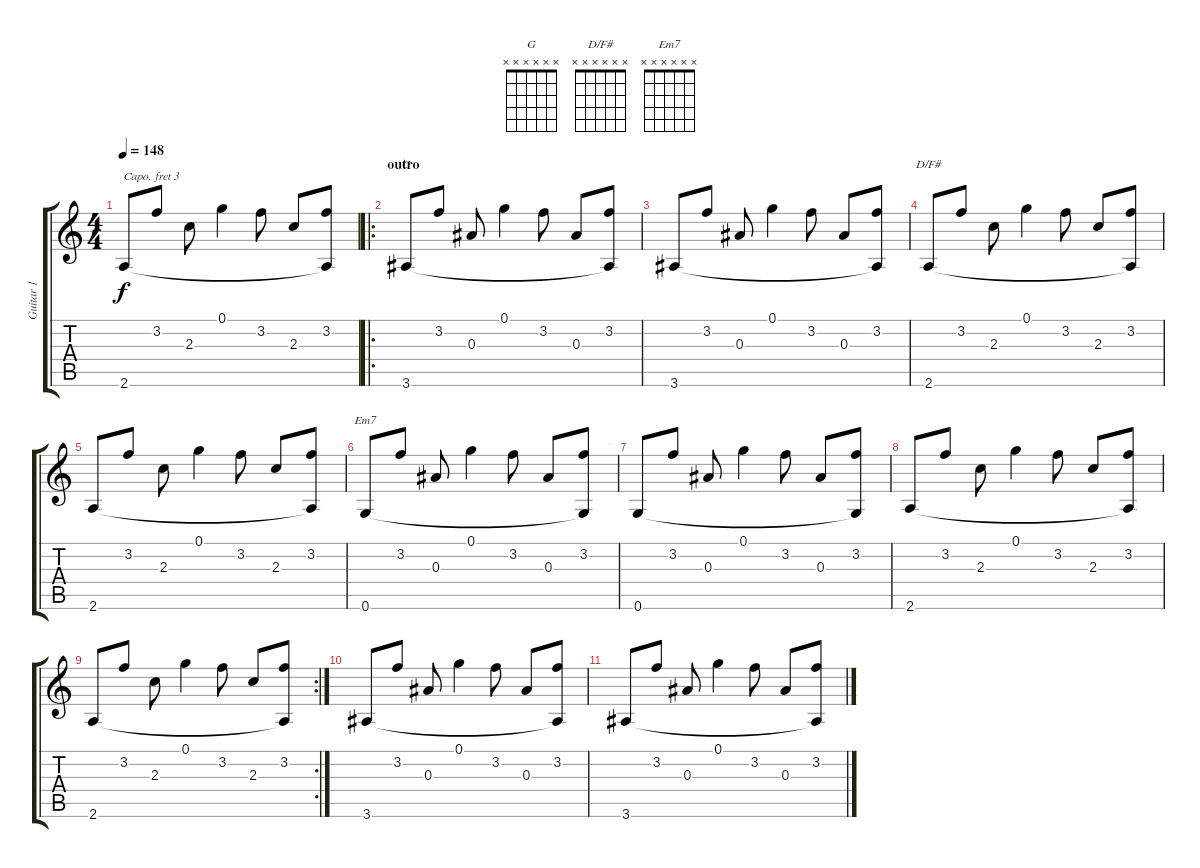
\track ("Guitar 1" "Guitar 1") {instrument acousticguitarsteel}
\staff {score tabs}
\capo 3
\tuning (E4 B3 G3 D3 A2 E2) {hide}
\chord ("G" x x x x x x) {firstfret 0}
\chord ("D/F#" x x x x x x) {firstfret 0}
\chord ("Em7" x x x x x x) {firstfret 0}
\ts (4 4)
\tempo 148
\clef g2
\ks c
2.6.8{dy f} 3.2.8 2.3.8 0.1.4 3.2.8 2.3.8 (3.2 2.6{t}).8 |
\ro
\section ("" "outro")
3.6.8{ch "G"} 3.2.8 0.3.8 0.1.4 3.2.8 0.3.8 (3.2 3.6{t}).8 |
3.6.8 3.2.8 0.3.8 0.1.4 3.2.8 0.3.8 (3.2 3.6{t}).8 |
2.6.8{ch "D/F#"} 3.2.8 2.3.8 0.1.4 3.2.8 2.3.8 (3.2 2.6{t}).8 |
2.6.8 3.2.8 2.3.8 0.1.4 3.2.8 2.3.8 (3.2 2.6{t}).8 |
0.6.8{ch "Em7"} 3.2.8 0.3.8 0.1.4 3.2.8 0.3.8 (3.2 0.6{t}).8 |
0.6.8 3.2.8 0.3.8 0.1.4 3.2.8 0.3.8 (3.2 0.6{t}).8 |
2.6.8 3.2.8 2.3.8 0.1.4 3.2.8 2.3.8 (3.2 2.6{t}).8 |
\rc 2
2.6.8 3.2.8 2.3.8 0.1.4 3.2.8 2.3.8 (3.2 2.6{t}).8 |
3.6.8{volume 0} 3.2.8 0.3.8 0.1.4 3.2.8 0.3.8 (3.2 3.6{t}).8 |
3.6.8 3.2.8 0.3.8 0.1.4 3.2.8 0.3.8 (3.2 3.6{t}).8
